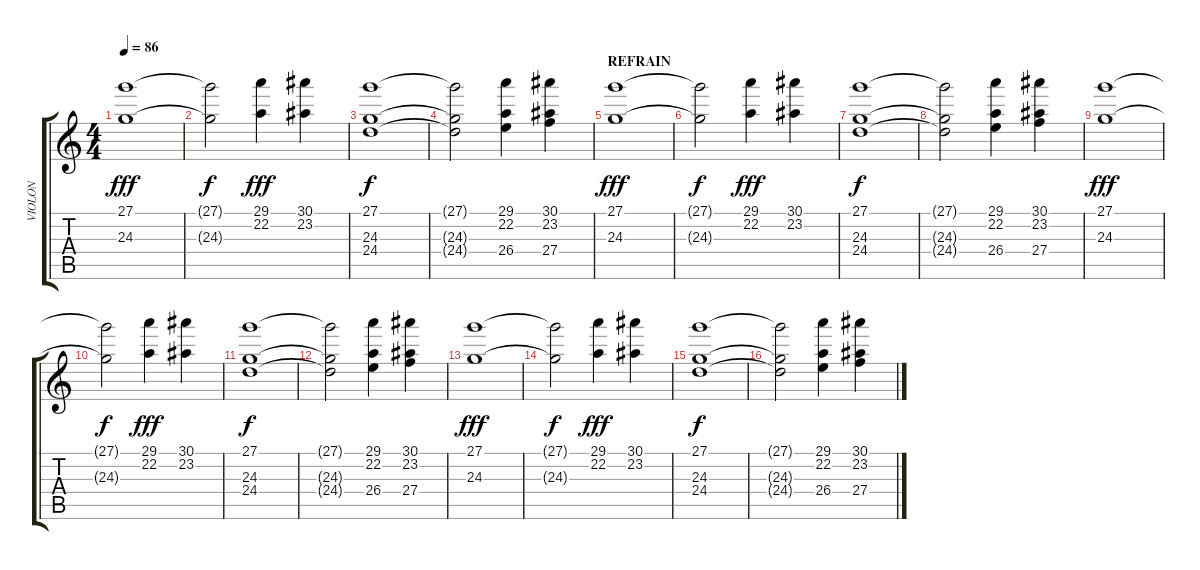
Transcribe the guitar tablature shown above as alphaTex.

\track ("VIOLON" "VIOLON") {instrument stringensemble1}
\staff {score tabs}
\tuning (E4 B3 G3 D3 A2 E2) {hide}
\ts (4 4)
\tempo 86
\clef g2
\ks c
(27.1 24.3).1{dy fff} |
(27.1{t} 24.3{t}).2{dy f} (29.1 22.2).4{dy fff} (30.1 23.2).4 |
(27.1 24.3 24.4).1{dy f} |
(27.1{t} 24.3{t} 24.4{t}).2 (29.1 22.2 26.4).4 (30.1 23.2 27.4).4 |
\section ("" "REFRAIN")
(27.1 24.3).1{dy fff} |
(27.1{t} 24.3{t}).2{dy f} (29.1 22.2).4{dy fff} (30.1 23.2).4 |
(27.1 24.3 24.4).1{dy f} |
(27.1{t} 24.3{t} 24.4{t}).2 (29.1 22.2 26.4).4 (30.1 23.2 27.4).4 |
(27.1 24.3).1{dy fff} |
(27.1{t} 24.3{t}).2{dy f} (29.1 22.2).4{dy fff} (30.1 23.2).4 |
(27.1 24.3 24.4).1{dy f} |
(27.1{t} 24.3{t} 24.4{t}).2 (29.1 22.2 26.4).4 (30.1 23.2 27.4).4 |
(27.1 24.3).1{dy fff} |
(27.1{t} 24.3{t}).2{dy f} (29.1 22.2).4{dy fff} (30.1 23.2).4 |
(27.1 24.3 24.4).1{dy f} |
(27.1{t} 24.3{t} 24.4{t}).2 (29.1 22.2 26.4).4 (30.1 23.2 27.4).4
